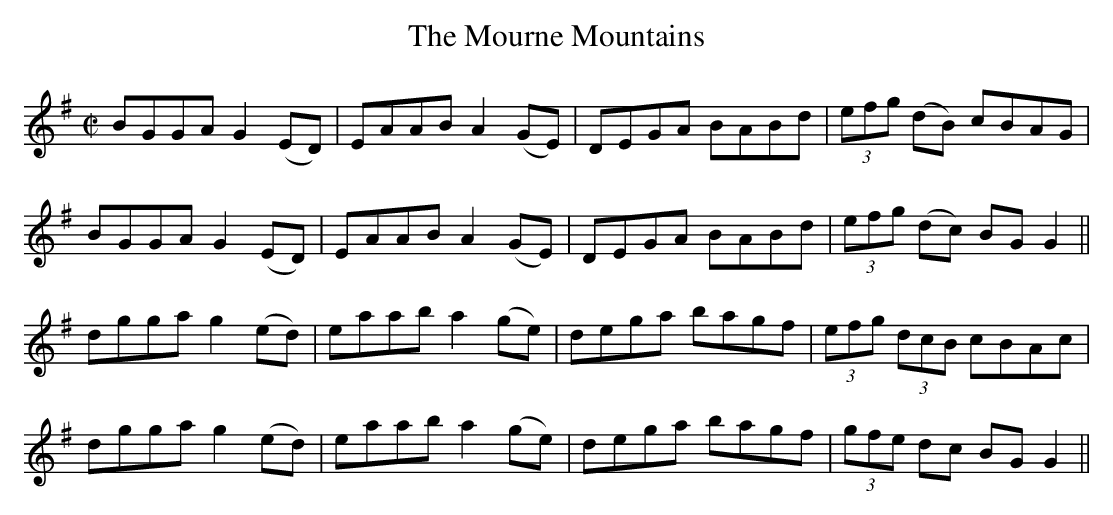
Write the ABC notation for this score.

X:1
T: The Mourne Mountains
M: C|
L: 1/8
K: G
BGGAG2(ED)|EAABA2(GE)|DEGA BABd|(3efg (dB) cBAG|
BGGAG2(ED)|EAABA2(GE)|DEGA BABd|(3efg (dc) BGG2||
dggag2(ed)|eaaba2(ge)|dega bagf|(3efg (3dcB cBAc|
dggag2(ed)|eaaba2(ge)|dega bagf|(3gfe dc BGG2||
